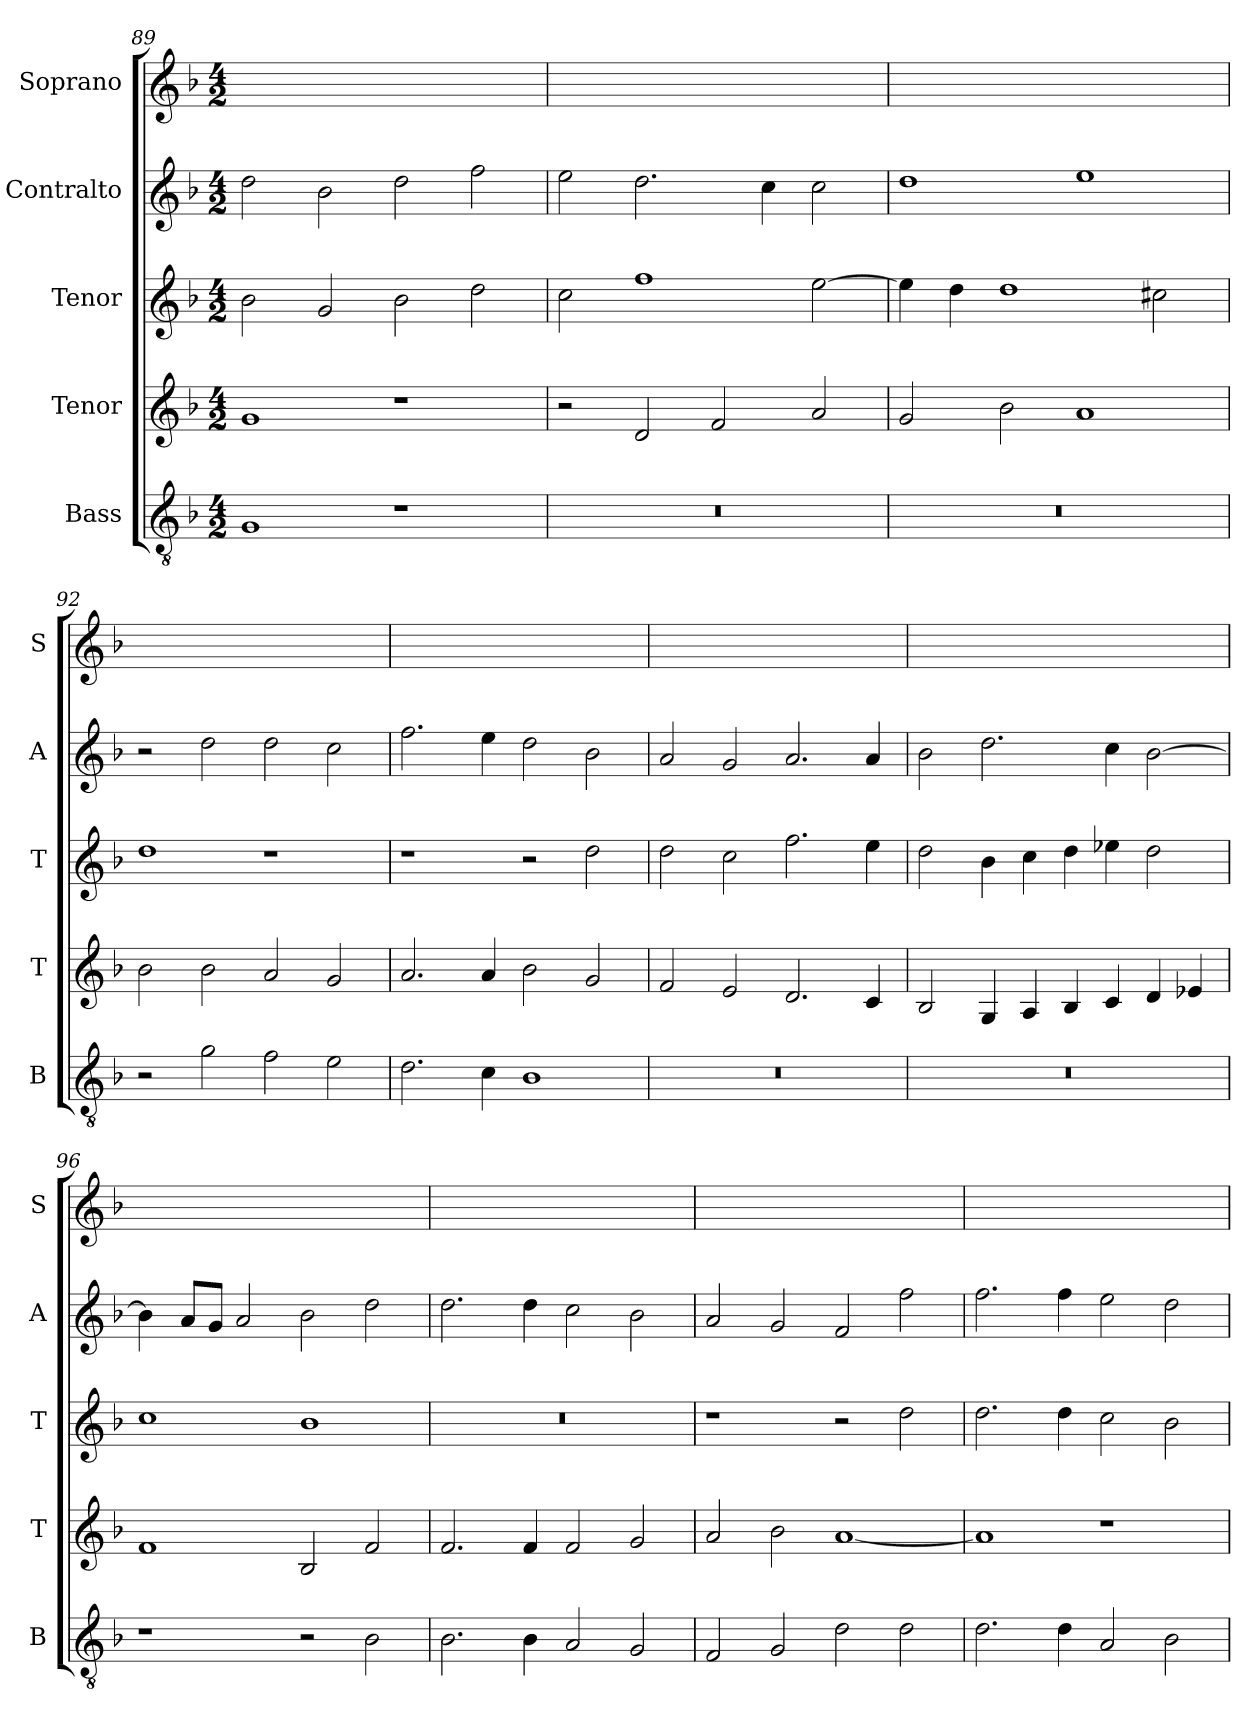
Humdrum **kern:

**kern	**kern	**kern	**kern	**kern
*part5	*part4	*part3	*part2	*part1
*staff5	*staff4	*staff3	*staff2	*staff1
*I"Bass	*I"Tenor	*I"Tenor	*I"Contralto	*I"Soprano
*I'B	*I'T	*I'T	*I'A	*I'S
*clefGv2	*clefG2	*clefG2	*clefG2	*clefG2
*k[b-]	*k[b-]	*k[b-]	*k[b-]	*k[b-]
*G:dor	*G:dor	*G:dor	*G:dor	*G:dor
*M4/2	*M4/2	*M4/2	*M4/2	*M4/2
=89	=89	=89	=89	=89
1G	1g	2b-	2dd	0ryy
.	.	2g	2b-	.
1r	1r	2b-	2dd	.
.	.	2dd	2ff	.
=90	=90	=90	=90	=90
0r	2r	2cc	2ee	0ryy
.	2d	1ff	2.dd	.
.	2f	.	.	.
.	.	.	4cc	.
.	2a	[2ee	2cc	.
=91	=91	=91	=91	=91
0r	2g	4ee]	1dd	0ryy
.	.	4dd	.	.
.	2b-	1dd	.	.
.	1a	.	1ee	.
.	.	2cc#X	.	.
=92	=92	=92	=92	=92
2r	2b-	1dd	2r	0ryy
2g	2b-	.	2dd	.
2f	2a	1r	2dd	.
2e	2g	.	2cc	.
=93	=93	=93	=93	=93
2.d	2.a	1r	2.ff	0ryy
4c	4a	.	4ee	.
1B-	2b-	2r	2dd	.
.	2g	2dd	2b-	.
=94	=94	=94	=94	=94
0r	2f	2dd	2a	0ryy
.	2e	2cc	2g	.
.	2.d	2.ff	2.a	.
.	4c	4ee	4a	.
=95	=95	=95	=95	=95
0r	2B-	2dd	2b-	0ryy
.	4G	4b-	2.dd	.
.	4A	4cc	.	.
.	4B-	4dd	.	.
.	4c	4ee-X	4cc	.
.	4d	2dd	[2b-	.
.	4e-X	.	.	.
=96	=96	=96	=96	=96
1r	1f	1cc	4b-]	0ryy
.	.	.	8a/L	.
.	.	.	8g/J	.
.	.	.	2a	.
2r	2B-	1b-	2b-	.
2B-	2f	.	2dd	.
=97	=97	=97	=97	=97
2.B-	2.f	0r	2.dd	0ryy
4B-	4f	.	4dd	.
2A	2f	.	2cc	.
2G	2g	.	2b-	.
=98	=98	=98	=98	=98
2F	2a	1r	2a	0ryy
2G	2b-	.	2g	.
2d	[1a	2r	2f	.
2d	.	2dd	2ff	.
=99	=99	=99	=99	=99
2.d	1a]	2.dd	2.ff	0ryy
4d	.	4dd	4ff	.
2A	1r	2cc	2ee	.
2B-	.	2b-	2dd	.
=	=	=	=	=
*-	*-	*-	*-	*-
